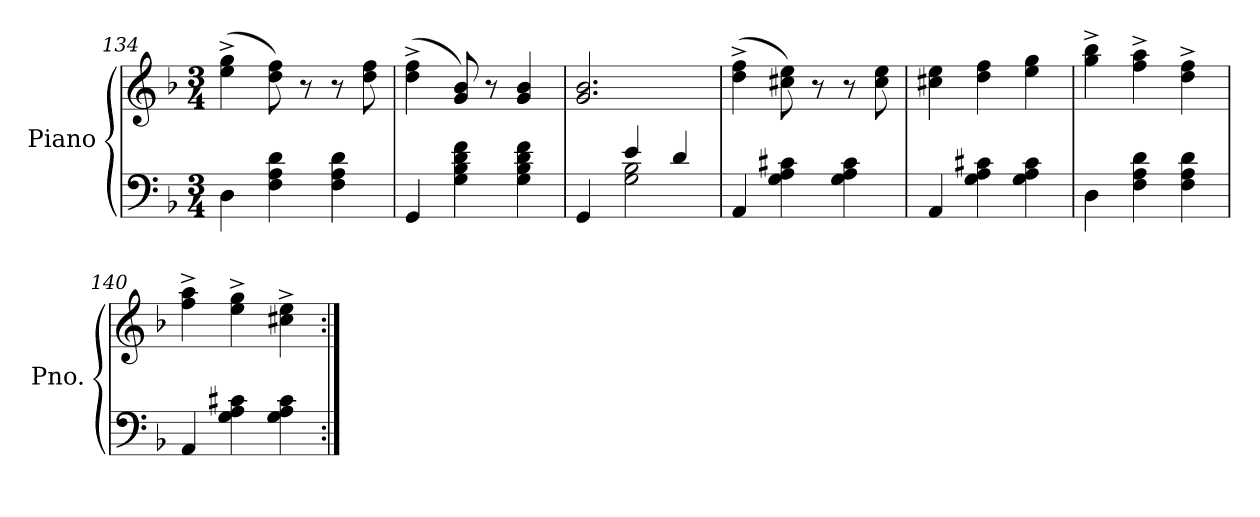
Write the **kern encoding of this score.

**kern	**kern
*part1	*part1
*staff2	*staff1
*I"Piano	*
*I'Pno.	*
*clefF4	*clefG2
*k[b-]	*k[b-]
*M3/4	*M3/4
=134	=134
4D\	(>4ee\^ 4gg\^
4F\ 4A\ 4d\	8dd\ 8ff\)
.	8r
4F\ 4A\ 4d\	8r
.	8dd\ 8ff\
=135	=135
4GG/	(>4dd\^ 4ff\^
4G\ 4B-\ 4d\ 4f\	8g/ 8b-/)
.	8r
4G\ 4B-\ 4d\ 4f\	4g/ 4b-/
=136	=136
*^	*
4GG/	4ryy	2.g/ 2.b-/
4e/	2G\ 2B-\	.
4d/	.	.
*v	*v	*
=137	=137
4AA/	(>4dd\^ 4ff\^
4G\ 4A\ 4c#X\	8cc#X\ 8ee\)
.	8r
4G\ 4A\ 4c#\	8r
.	8cc#\ 8ee\
!!LO:PB:g=z
=138	=138
4AA/	4cc#X\ 4ee\
4G\ 4A\ 4c#X\	4dd\ 4ff\
4G\ 4A\ 4c#\	4ee\ 4gg\
=139	=139
4D\	4gg\^ 4bb-\^
4F\ 4A\ 4d\	4ff\^ 4aa\^
4F\ 4A\ 4d\	4dd\^ 4ff\^
=140	=140
4AA/	4ff\^ 4aa\^
4G\ 4A\ 4c#X\	4ee\^ 4gg\^
4G\ 4A\ 4c#\	4cc#X\^ 4ee\^
=:|!	=:|!
*-	*-
